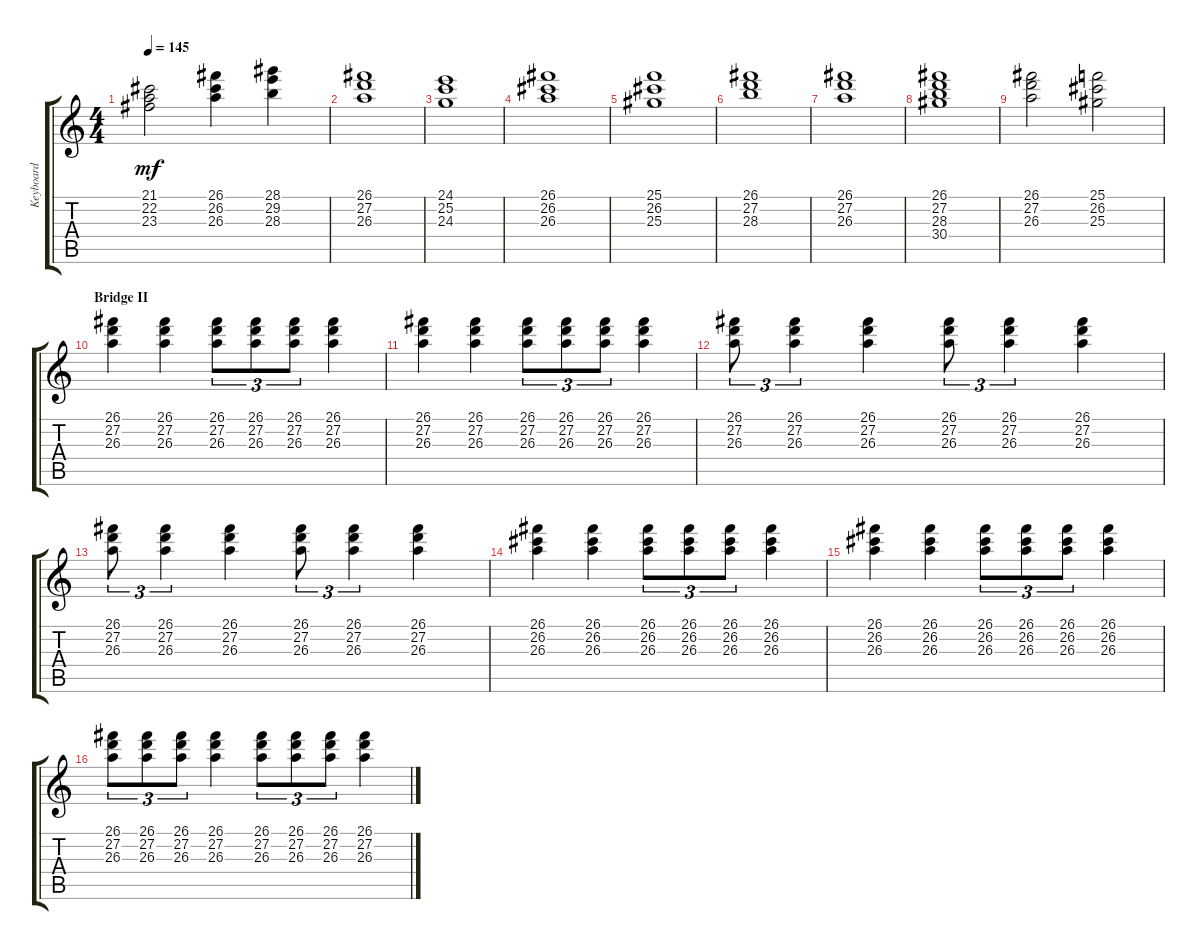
\track ("Keyboard" "Keyboard") {instrument drawbarorgan}
\staff {score tabs}
\tuning (E4 B3 G3 D3 A2 E2) {hide}
\ts (4 4)
\tempo 145
\clef g2
\ks c
(21.1 22.2 23.3).2{dy mf} (26.1 26.2 26.3).4 (28.1 29.2 28.3).4 |
(26.1 27.2 26.3).1 |
(24.1 25.2 24.3).1 |
(26.1 26.2 26.3).1 |
(25.1 26.2 25.3).1 |
(26.1 27.2 28.3).1 |
(26.1 27.2 26.3).1 |
(26.1 27.2 28.3 30.4).1 |
(26.1 27.2 26.3).2 (25.1 26.2 25.3).2 |
\section ("" "Bridge II")
(26.1 27.2 26.3).4 (26.1 27.2 26.3).4 (26.1 27.2 26.3).8{tu (3 2)} (26.1 27.2 26.3).8{tu (3 2)} (26.1 27.2 26.3).8{tu (3 2)} (26.1 27.2 26.3).4 |
(26.1 27.2 26.3).4 (26.1 27.2 26.3).4 (26.1 27.2 26.3).8{tu (3 2)} (26.1 27.2 26.3).8{tu (3 2)} (26.1 27.2 26.3).8{tu (3 2)} (26.1 27.2 26.3).4 |
(26.1 27.2 26.3).8{tu (3 2)} (26.1 27.2 26.3).4{tu (3 2)} (26.1 27.2 26.3).4 (26.1 27.2 26.3).8{tu (3 2)} (26.1 27.2 26.3).4{tu (3 2)} (26.1 27.2 26.3).4 |
(26.1 27.2 26.3).8{tu (3 2)} (26.1 27.2 26.3).4{tu (3 2)} (26.1 27.2 26.3).4 (26.1 27.2 26.3).8{tu (3 2)} (26.1 27.2 26.3).4{tu (3 2)} (26.1 27.2 26.3).4 |
(26.1 26.2 26.3).4 (26.1 26.2 26.3).4 (26.1 26.2 26.3).8{tu (3 2)} (26.1 26.2 26.3).8{tu (3 2)} (26.1 26.2 26.3).8{tu (3 2)} (26.1 26.2 26.3).4 |
(26.1 26.2 26.3).4 (26.1 26.2 26.3).4 (26.1 26.2 26.3).8{tu (3 2)} (26.1 26.2 26.3).8{tu (3 2)} (26.1 26.2 26.3).8{tu (3 2)} (26.1 26.2 26.3).4 |
(26.1 27.2 26.3).8{tu (3 2)} (26.1 27.2 26.3).8{tu (3 2)} (26.1 27.2 26.3).8{tu (3 2)} (26.1 27.2 26.3).4 (26.1 27.2 26.3).8{tu (3 2)} (26.1 27.2 26.3).8{tu (3 2)} (26.1 27.2 26.3).8{tu (3 2)} (26.1 27.2 26.3).4
